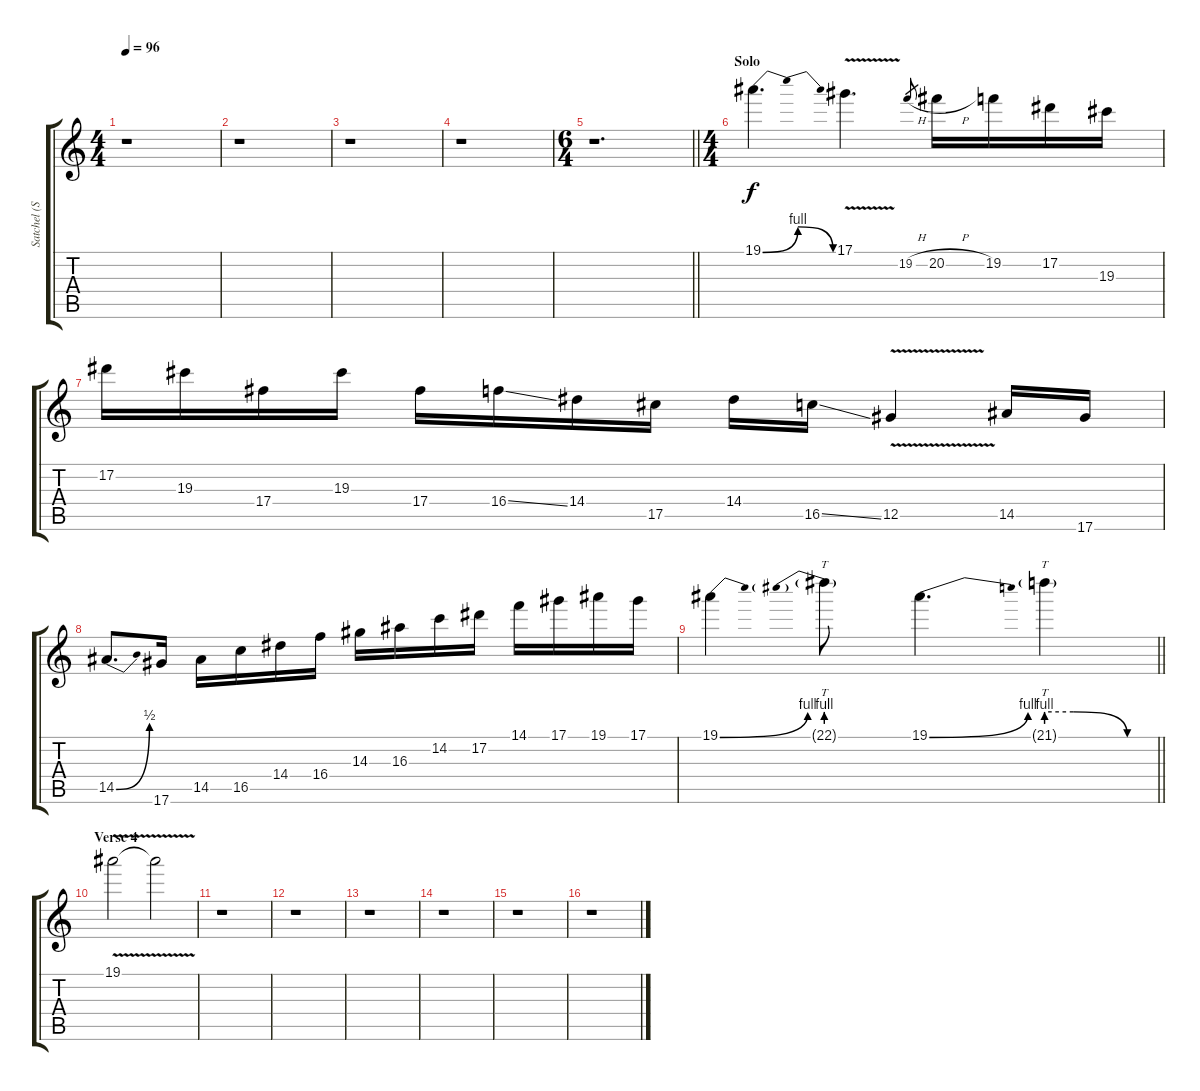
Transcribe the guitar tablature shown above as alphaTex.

\track ("Satchel (Solo)" "Satchel (S") {instrument distortionguitar}
\staff {score tabs}
\tuning (Eb4 Bb3 Gb3 Db3 Ab2 Eb2) {hide}
\ts (4 4)
\tempo 96
\clef g2
\ks c
r.1{dy f} |
r.1 |
r.1 |
r.1 |
\ts (6 4)
\barLineRight lightlight
r.1{d} |
\ts (4 4)
\section ("" "Solo")
19.1{be (bendrelease 0 0 10 4 30 4 60 0)}.4{d} 17.1{v}.4{d} 19.2{h}.8{gr} 20.2{h}.16 19.2.16 17.2.16 19.3.16 |
17.2.16 19.3.16 17.4.16 19.3.16 17.4.16 16.4{ss}.16 14.4.16 17.5.16 14.4.16 16.5{ss}.16 12.5{v}.4 14.5.16 17.6.16 |
14.5{be (bend 0 0 60 2)}.8{d} 17.6.16 14.5.16 16.5.16 14.4.16 16.4.16 14.3.16 16.3.16 14.2.16 17.2.16 14.1.16 17.1.16 19.1.16 17.1.16 |
\barLineRight lightlight
19.1{be (bend 0 0 60 4)}.4 22.1{be (prebend 0 4 60 4) g}.8{tt} 19.1{be (bend 0 0 60 4)}.4{d} 21.1{be (custom 0 4 15 4 45 0 60 0) g}.4{tt} |
\section ("" "Verse 4")
19.1{v}.2 19.1{t}.2{volume 0} |
r.1 |
r.1 |
r.1 |
r.1 |
r.1 |
r.1
